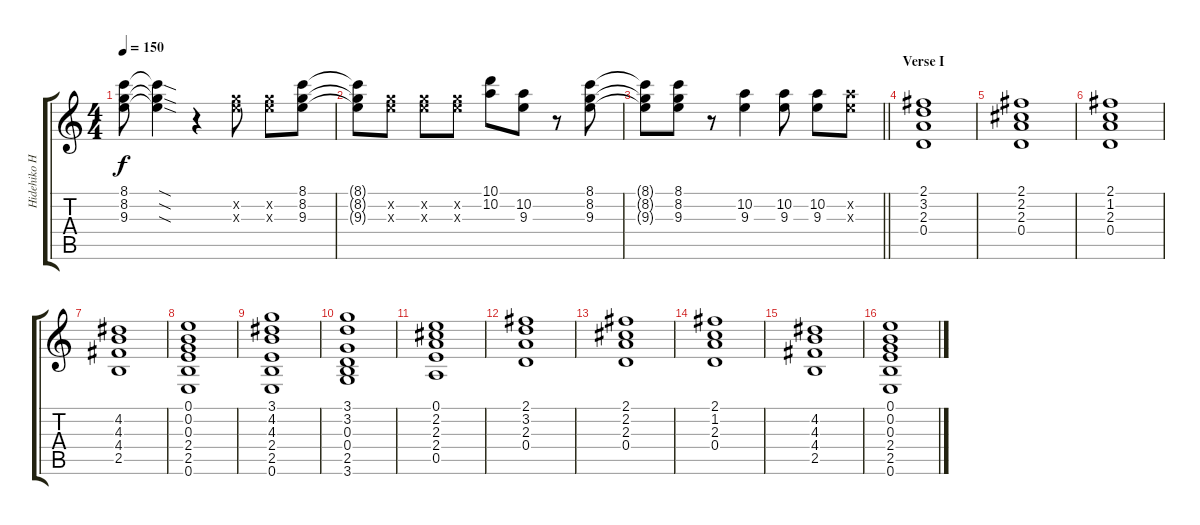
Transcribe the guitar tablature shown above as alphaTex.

\track ("Hidehiko Hoshino" "Hidehiko H") {instrument electricguitarjazz}
\staff {score tabs}
\tuning (E4 B3 G3 D3 A2 E2) {hide}
\ts (4 4)
\tempo 150
\clef g2
\ks c
(8.1{t} 8.2{t} 9.3{t}).8{dy f} (8.1{sod t} 8.2{sod t} 9.3{sod t}).4 r.4 (8.2{x} 9.3{x}).8 (8.2{x} 9.3{x}).8 (8.1 8.2 9.3).8 |
(8.1{t} 8.2{t} 9.3{t}).8 (8.2{x} 9.3{x}).8 (8.2{x} 9.3{x}).8 (8.2{x} 9.3{x}).8 (10.1 10.2).8 (10.2 9.3).8 r.8 (8.1 8.2 9.3).8 |
\barLineRight lightlight
(8.1{t} 8.2{t} 9.3{t}).8 (8.1 8.2 9.3).8 r.8 (10.2 9.3).4 (10.2 9.3).8 (10.2 9.3).8 (10.2{x} 9.3{x}).8 |
\section ("" "Verse I")
(2.1 3.2 2.3 0.4).1 |
(2.1 2.2 2.3 0.4).1 |
(2.1 1.2 2.3 0.4).1 |
(4.2 4.3 4.4 2.5).1 |
(0.1 0.2 0.3 2.4 2.5 0.6).1 |
(3.1 4.2 4.3 2.4 2.5 0.6).1 |
(3.1 3.2 0.3 0.4 2.5 3.6).1 |
(0.1 2.2 2.3 2.4 0.5).1 |
(2.1 3.2 2.3 0.4).1 |
(2.1 2.2 2.3 0.4).1 |
(2.1 1.2 2.3 0.4).1 |
(4.2 4.3 4.4 2.5).1 |
(0.1 0.2 0.3 2.4 2.5 0.6).1
